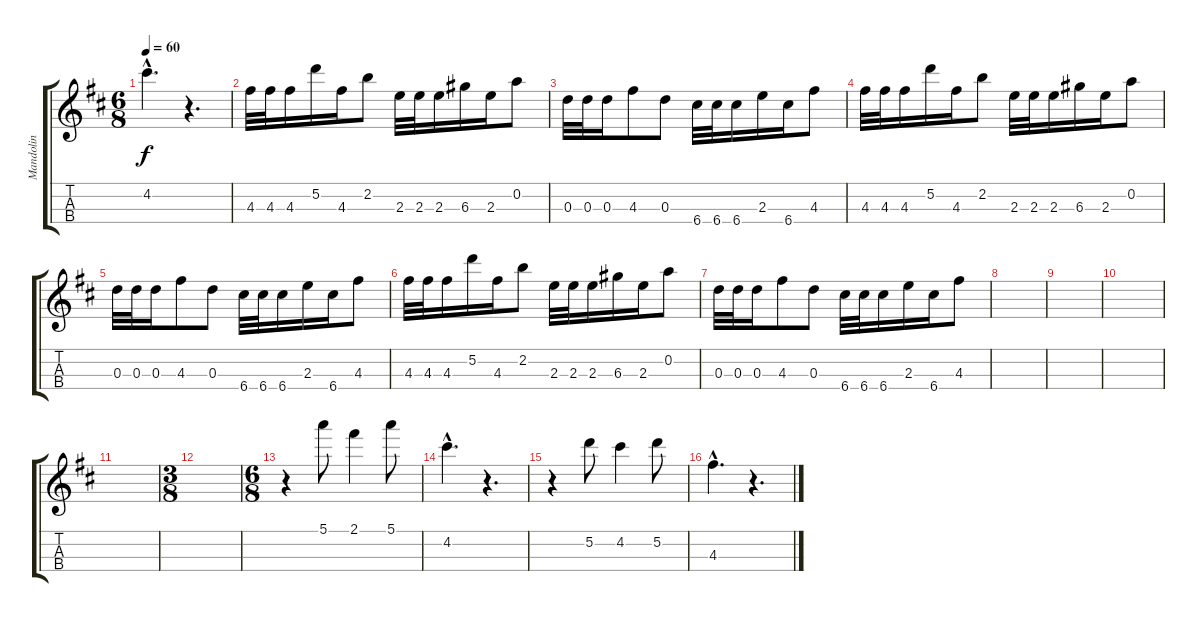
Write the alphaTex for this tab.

\track ("Mandolin" "Mandolin") {instrument acousticguitarnylon}
\staff {score tabs}
\tuning (E5 A4 D4 G3) {hide}
\ts (6 8)
\tempo 60
\clef g2
\ks bminor
4.2{hac}.4{d dy f} r.4{d} |
4.3.32 4.3.32 4.3.16 5.2.16 4.3.16 2.2.8 2.3.32 2.3.32 2.3.16 6.3.16 2.3.16 0.2.8 |
0.3.32 0.3.32 0.3.16 4.3.8 0.3.8 6.4.32 6.4.32 6.4.16 2.3.16 6.4.16 4.3.8 |
4.3.32 4.3.32 4.3.16 5.2.16 4.3.16 2.2.8 2.3.32 2.3.32 2.3.16 6.3.16 2.3.16 0.2.8 |
0.3.32 0.3.32 0.3.16 4.3.8 0.3.8 6.4.32 6.4.32 6.4.16 2.3.16 6.4.16 4.3.8 |
4.3.32 4.3.32 4.3.16 5.2.16 4.3.16 2.2.8 2.3.32 2.3.32 2.3.16 6.3.16 2.3.16 0.2.8 |
0.3.32 0.3.32 0.3.16 4.3.8 0.3.8 6.4.32 6.4.32 6.4.16 2.3.16 6.4.16 4.3.8 |
|
|
|
|
\ts (3 8)
|
\ts (6 8)
r.4 5.1.8 2.1.4 5.1.8 |
4.2{hac}.4{d} r.4{d} |
r.4 5.2.8 4.2.4 5.2.8 |
4.3{hac}.4{d} r.4{d}
